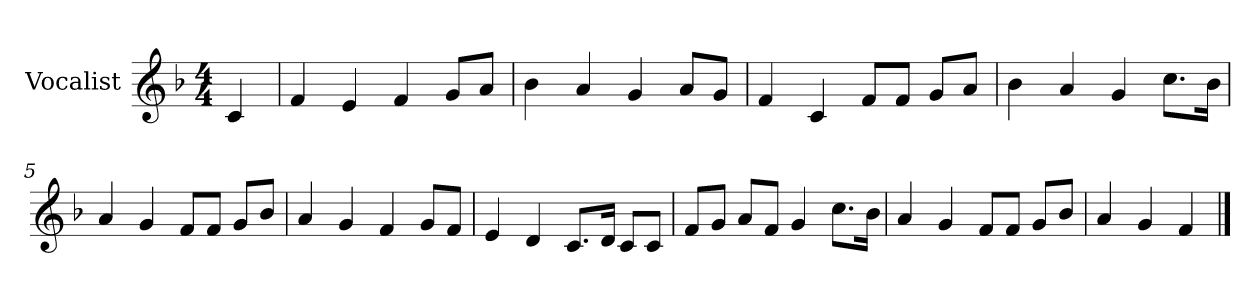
**kern
*part1
*staff1
*I"Vocalist
*k[b-]
*F:
*M4/4
=
4c
=1
4f
4e
4f
8gL
8aJ
=2
4b-
4a
4g
8aL
8gJ
=3
4f
4c
8fL
8fJ
8gL
8aJ
=4
4b-
4a
4g
8.ccL
16b-Jk
=5
4a
4g
8fL
8fJ
8gL
8b-J
=6
4a
4g
4f
8gL
8fJ
=7
4e
4d
8.cL
16dJk
8cL
8cJ
=8
8fL
8gJ
8aL
8fJ
4g
8.ccL
16b-Jk
=9
4a
4g
8fL
8fJ
8gL
8b-J
=10
4a
4g
4f
==
*-
